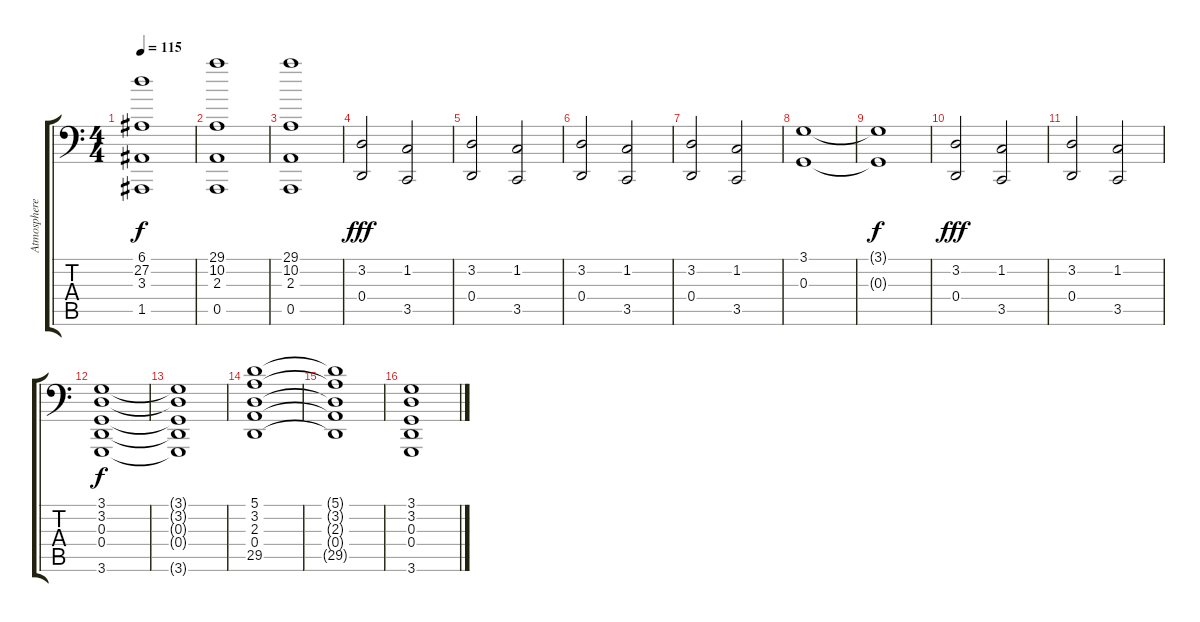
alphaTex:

\track ("Atmosphere" "Atmosphere") {instrument pad7halo}
\staff {score tabs}
\tuning (E3 B2 G2 D2 A1 E1) {hide}
\ts (4 4)
\tempo 115
\clef f4
\ks c
(6.1 27.2 3.3 1.5).1{dy f} |
(29.1 10.2 2.3 0.5).1 |
(29.1 10.2 2.3 0.5).1 |
(3.2 0.4).2{dy fff} (1.2 3.5).2 |
(3.2 0.4).2 (1.2 3.5).2 |
(3.2 0.4).2 (1.2 3.5).2 |
(3.2 0.4).2 (1.2 3.5).2 |
(3.1 0.3).1 |
(3.1{t} 0.3{t}).1{dy f} |
(3.2 0.4).2{dy fff} (1.2 3.5).2 |
(3.2 0.4).2 (1.2 3.5).2 |
(3.1 3.2 0.3 0.4 3.6).1{dy f} |
(3.1{t} 3.2{t} 0.3{t} 0.4{t} 3.6{t}).1 |
(5.1 3.2 2.3 0.4 29.5).1 |
(5.1{t} 3.2{t} 2.3{t} 0.4{t} 29.5{t}).1 |
(3.1 3.2 0.3 0.4 3.6).1
